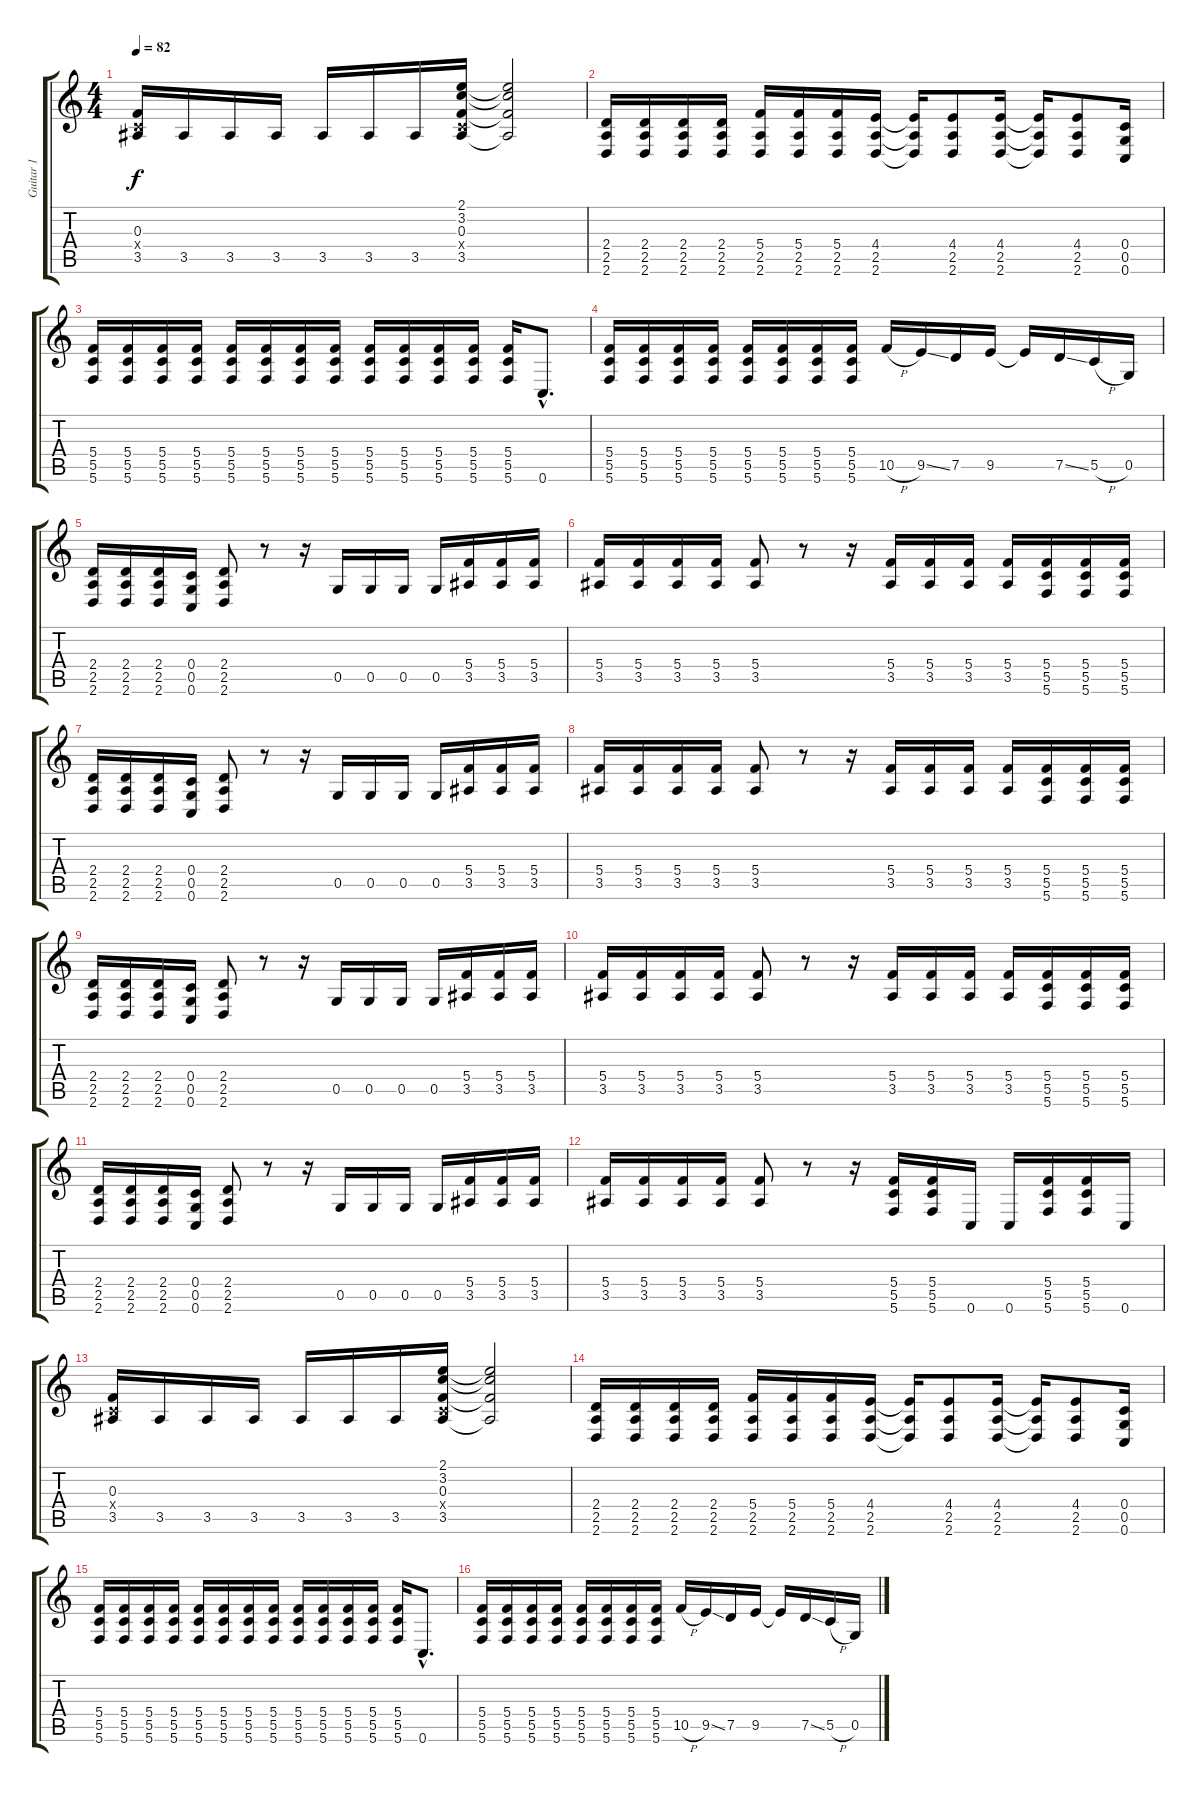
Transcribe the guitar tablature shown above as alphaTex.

\track ("Guitar 1" "Guitar 1") {instrument distortionguitar}
\staff {score tabs}
\tuning (D4 A3 F3 C3 G2 C2) {hide}
\ts (4 4)
\tempo 82
\clef g2
\ks c
(0.3 0.4{x} 3.5).16{dy f} 3.5.16 3.5.16 3.5.16 3.5.16 3.5.16 3.5.16 (2.1 3.2 0.3 0.4{x} 3.5).16 (2.1{t} 3.2{t} 0.3{t} 3.5{t}).2 |
(2.4 2.5 2.6).16 (2.4 2.5 2.6).16 (2.4 2.5 2.6).16 (2.4 2.5 2.6).16 (5.4 2.5 2.6).16 (5.4 2.5 2.6).16 (5.4 2.5 2.6).16 (4.4 2.5 2.6).16 (4.4{t} 2.5{t} 2.6{t}).16 (4.4 2.5 2.6).8 (4.4 2.5 2.6).16 (4.4{t} 2.5{t} 2.6{t}).16 (4.4 2.5 2.6).8 (0.4 0.5 0.6).16 |
(5.4 5.5 5.6).16 (5.4 5.5 5.6).16 (5.4 5.5 5.6).16 (5.4 5.5 5.6).16 (5.4 5.5 5.6).16 (5.4 5.5 5.6).16 (5.4 5.5 5.6).16 (5.4 5.5 5.6).16 (5.4 5.5 5.6).16 (5.4 5.5 5.6).16 (5.4 5.5 5.6).16 (5.4 5.5 5.6).16 (5.4 5.5 5.6).16 0.6{hac}.8{d} |
(5.4 5.5 5.6).16 (5.4 5.5 5.6).16 (5.4 5.5 5.6).16 (5.4 5.5 5.6).16 (5.4 5.5 5.6).16 (5.4 5.5 5.6).16 (5.4 5.5 5.6).16 (5.4 5.5 5.6).16 10.5{h}.16 9.5{ss}.16 7.5.16 9.5.16 9.5{t}.16 7.5{ss}.16 5.5{h}.16 0.5.16 |
(2.4 2.5 2.6).16 (2.4 2.5 2.6).16 (2.4 2.5 2.6).16 (0.4 0.5 0.6).16 (2.4 2.5 2.6).8 r.8 r.16 0.5.16 0.5.16 0.5.16 0.5.16 (5.4 3.5).16 (5.4 3.5).16 (5.4 3.5).16 |
(5.4 3.5).16 (5.4 3.5).16 (5.4 3.5).16 (5.4 3.5).16 (5.4 3.5).8 r.8 r.16 (5.4 3.5).16 (5.4 3.5).16 (5.4 3.5).16 (5.4 3.5).16 (5.4 5.5 5.6).16 (5.4 5.5 5.6).16 (5.4 5.5 5.6).16 |
(2.4 2.5 2.6).16 (2.4 2.5 2.6).16 (2.4 2.5 2.6).16 (0.4 0.5 0.6).16 (2.4 2.5 2.6).8 r.8 r.16 0.5.16 0.5.16 0.5.16 0.5.16 (5.4 3.5).16 (5.4 3.5).16 (5.4 3.5).16 |
(5.4 3.5).16 (5.4 3.5).16 (5.4 3.5).16 (5.4 3.5).16 (5.4 3.5).8 r.8 r.16 (5.4 3.5).16 (5.4 3.5).16 (5.4 3.5).16 (5.4 3.5).16 (5.4 5.5 5.6).16 (5.4 5.5 5.6).16 (5.4 5.5 5.6).16 |
(2.4 2.5 2.6).16 (2.4 2.5 2.6).16 (2.4 2.5 2.6).16 (0.4 0.5 0.6).16 (2.4 2.5 2.6).8 r.8 r.16 0.5.16 0.5.16 0.5.16 0.5.16 (5.4 3.5).16 (5.4 3.5).16 (5.4 3.5).16 |
(5.4 3.5).16 (5.4 3.5).16 (5.4 3.5).16 (5.4 3.5).16 (5.4 3.5).8 r.8 r.16 (5.4 3.5).16 (5.4 3.5).16 (5.4 3.5).16 (5.4 3.5).16 (5.4 5.5 5.6).16 (5.4 5.5 5.6).16 (5.4 5.5 5.6).16 |
(2.4 2.5 2.6).16 (2.4 2.5 2.6).16 (2.4 2.5 2.6).16 (0.4 0.5 0.6).16 (2.4 2.5 2.6).8 r.8 r.16 0.5.16 0.5.16 0.5.16 0.5.16 (5.4 3.5).16 (5.4 3.5).16 (5.4 3.5).16 |
(5.4 3.5).16 (5.4 3.5).16 (5.4 3.5).16 (5.4 3.5).16 (5.4 3.5).8 r.8 r.16 (5.4 5.5 5.6).16 (5.4 5.5 5.6).16 0.6.16 0.6.16 (5.4 5.5 5.6).16 (5.4 5.5 5.6).16 0.6.16 |
(0.3 0.4{x} 3.5).16 3.5.16 3.5.16 3.5.16 3.5.16 3.5.16 3.5.16 (2.1 3.2 0.3 0.4{x} 3.5).16 (2.1{t} 3.2{t} 0.3{t} 3.5{t}).2 |
(2.4 2.5 2.6).16 (2.4 2.5 2.6).16 (2.4 2.5 2.6).16 (2.4 2.5 2.6).16 (5.4 2.5 2.6).16 (5.4 2.5 2.6).16 (5.4 2.5 2.6).16 (4.4 2.5 2.6).16 (4.4{t} 2.5{t} 2.6{t}).16 (4.4 2.5 2.6).8 (4.4 2.5 2.6).16 (4.4{t} 2.5{t} 2.6{t}).16 (4.4 2.5 2.6).8 (0.4 0.5 0.6).16 |
(5.4 5.5 5.6).16 (5.4 5.5 5.6).16 (5.4 5.5 5.6).16 (5.4 5.5 5.6).16 (5.4 5.5 5.6).16 (5.4 5.5 5.6).16 (5.4 5.5 5.6).16 (5.4 5.5 5.6).16 (5.4 5.5 5.6).16 (5.4 5.5 5.6).16 (5.4 5.5 5.6).16 (5.4 5.5 5.6).16 (5.4 5.5 5.6).16 0.6{hac}.8{d} |
(5.4 5.5 5.6).16 (5.4 5.5 5.6).16 (5.4 5.5 5.6).16 (5.4 5.5 5.6).16 (5.4 5.5 5.6).16 (5.4 5.5 5.6).16 (5.4 5.5 5.6).16 (5.4 5.5 5.6).16 10.5{h}.16 9.5{ss}.16 7.5.16 9.5.16 9.5{t}.16 7.5{ss}.16 5.5{h}.16 0.5.16
